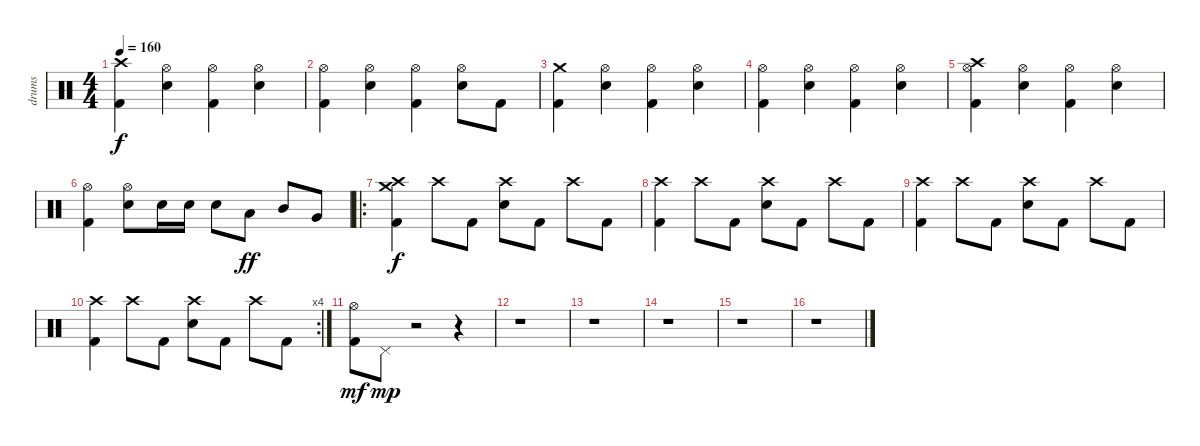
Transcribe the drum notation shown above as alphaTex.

\track ("drums" "drums") {instrument percussion}
\staff {score}
\articulation defaults
\ts (4 4)
\tempo 160
\clef neutral
\ks c
("Kick (hit) 2" "Crash high (hit)").4{dy f} ("Hi-Hat (open)" "Snare (hit) 2").4 ("Kick (hit) 2" "Hi-Hat (open)").4 ("Hi-Hat (open)" "Snare (hit) 2").4 |
("Kick (hit) 2" "Hi-Hat (open)").4 ("Hi-Hat (open)" "Snare (hit) 2").4 ("Kick (hit) 2" "Hi-Hat (open)").4 ("Hi-Hat (open)" "Snare (hit) 2").8 "Kick (hit) 2".8 |
("Kick (hit) 2" "Crash medium (hit)").4 ("Hi-Hat (open)" "Snare (hit) 2").4 ("Kick (hit) 2" "Hi-Hat (open)").4 ("Hi-Hat (open)" "Snare (hit) 2").4 |
("Kick (hit) 2" "Hi-Hat (open)").4 ("Hi-Hat (open)" "Snare (hit) 2").4 ("Kick (hit) 2" "Hi-Hat (open)").4 ("Hi-Hat (open)" "Snare (hit) 2").4 |
("Kick (hit) 2" "Crash high (hit)" "Hi-Hat (open)").4 ("Hi-Hat (open)" "Snare (hit) 2").4 ("Kick (hit) 2" "Hi-Hat (open)").4 ("Hi-Hat (open)" "Snare (hit) 2").4 |
("Kick (hit) 2" "Hi-Hat (open)").4 ("Hi-Hat (open)" "Snare (hit) 2").8 "Snare (hit) 2".16 "Snare (hit) 2".16 "Snare (hit) 2".8 "Low Tom (hit)".8{dy ff} "Mid Tom (hit)".8 "Very Low Tom (hit)".8 |
\ro
("Kick (hit) 2" "Crash high (hit)" "Crash medium (hit)").4{dy f} "Crash high (hit)".8 "Kick (hit) 2".8 ("Crash high (hit)" "Snare (hit) 2").8 "Kick (hit) 2".8 "Crash high (hit)".8 "Kick (hit) 2".8 |
("Kick (hit) 2" "Crash high (hit)").4 "Crash high (hit)".8 "Kick (hit) 2".8 ("Crash high (hit)" "Snare (hit) 2").8 "Kick (hit) 2".8 "Crash high (hit)".8 "Kick (hit) 2".8 |
("Kick (hit) 2" "Crash high (hit)").4 "Crash high (hit)".8 "Kick (hit) 2".8 ("Crash high (hit)" "Snare (hit) 2").8 "Kick (hit) 2".8 "Crash high (hit)".8 "Kick (hit) 2".8 |
\rc 4
("Kick (hit) 2" "Crash high (hit)").4 "Crash high (hit)".8 "Kick (hit) 2".8 ("Crash high (hit)" "Snare (hit) 2").8 "Kick (hit) 2".8 "Crash high (hit)".8 "Kick (hit) 2".8 |
("Kick (hit) 2" "Hi-Hat (open)").8{dy mf} "Pedal Hi-Hat (hit)".8{dy mp} r.2 r.4 |
r.1 |
r.1 |
r.1 |
r.1 |
r.1
